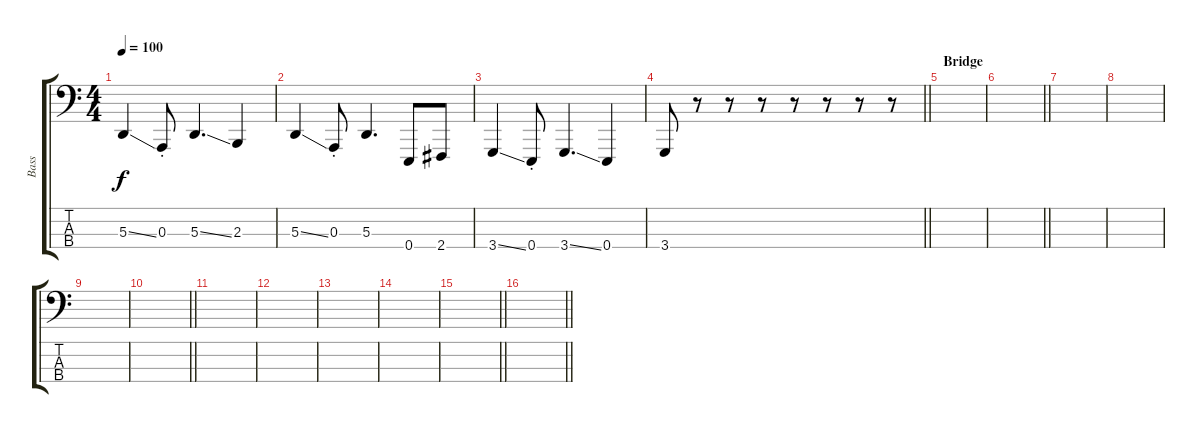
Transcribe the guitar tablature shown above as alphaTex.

\track ("Bass" "Bass") {instrument lead1square}
\staff {score tabs}
\tuning (G2 D2 A1 E1) {hide}
\ts (4 4)
\tempo 100
\clef f4
\ks c
5.3{ss}.4{dy f} 0.3{st}.8 5.3{ss}.4{d} 2.3.4 |
5.3{ss}.4 0.3{st}.8 5.3.4{d} 0.4.8 2.4.8 |
3.4{ss}.4 0.4{st}.8 3.4{ss}.4{d} 0.4.4 |
\barLineRight lightlight
3.4.8 r.8 r.8 r.8 r.8 r.8 r.8 r.8 |
\section ("" "Bridge")
|
\barLineRight lightlight
|
|
|
|
\barLineRight lightlight
|
|
|
|
|
\barLineRight lightlight
|
\barLineRight lightlight
